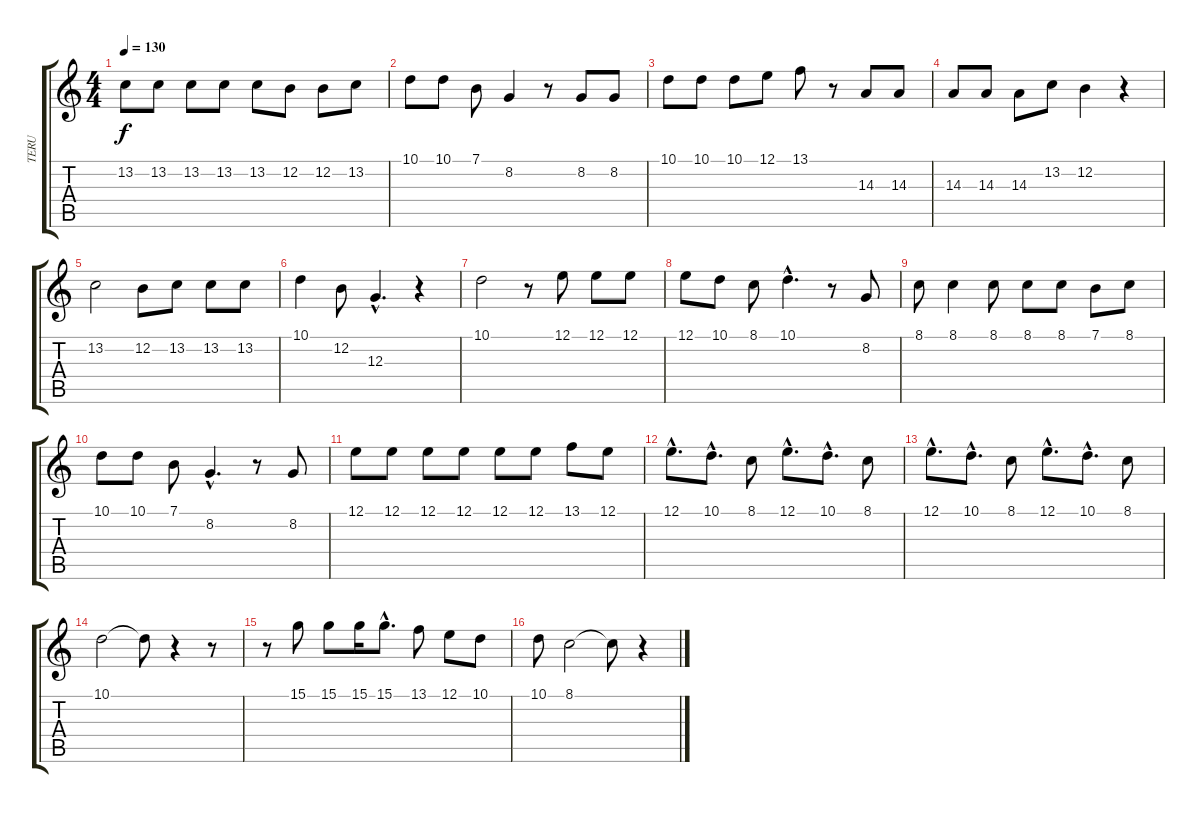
\track ("TERU" "TERU") {instrument lead1square}
\staff {score tabs}
\tuning (E4 B3 G3 D3 A2 E2) {hide}
\ts (4 4)
\tempo 130
\clef g2
\ks c
13.2.8{dy f} 13.2.8 13.2.8 13.2.8 13.2.8 12.2.8 12.2.8 13.2.8 |
10.1.8 10.1.8 7.1.8 8.2.4 r.8 8.2.8 8.2.8 |
10.1.8 10.1.8 10.1.8 12.1.8 13.1.8 r.8 14.3.8 14.3.8 |
14.3.8 14.3.8 14.3.8 13.2.8 12.2.4 r.4 |
13.2.2 12.2.8 13.2.8 13.2.8 13.2.8 |
10.1.4 12.2.8 12.3{hac}.4{d} r.4 |
10.1.2 r.8 12.1.8 12.1.8 12.1.8 |
12.1.8 10.1.8 8.1.8 10.1{hac}.4{d} r.8 8.2.8 |
8.1.8 8.1.4 8.1.8 8.1.8 8.1.8 7.1.8 8.1.8 |
10.1.8 10.1.8 7.1.8 8.2{hac}.4{d} r.8 8.2.8 |
12.1.8 12.1.8 12.1.8 12.1.8 12.1.8 12.1.8 13.1.8 12.1.8 |
12.1{hac}.8{d} 10.1{hac}.8{d} 8.1.8 12.1{hac}.8{d} 10.1{hac}.8{d} 8.1.8 |
12.1{hac}.8{d} 10.1{hac}.8{d} 8.1.8 12.1{hac}.8{d} 10.1{hac}.8{d} 8.1.8 |
10.1.2 10.1{t}.8 r.4 r.8 |
r.8 15.1.8 15.1.8 15.1.16 15.1{hac}.8{d} 13.1.8 12.1.8 10.1.8 |
10.1.8 8.1.2 8.1{t}.8 r.4
